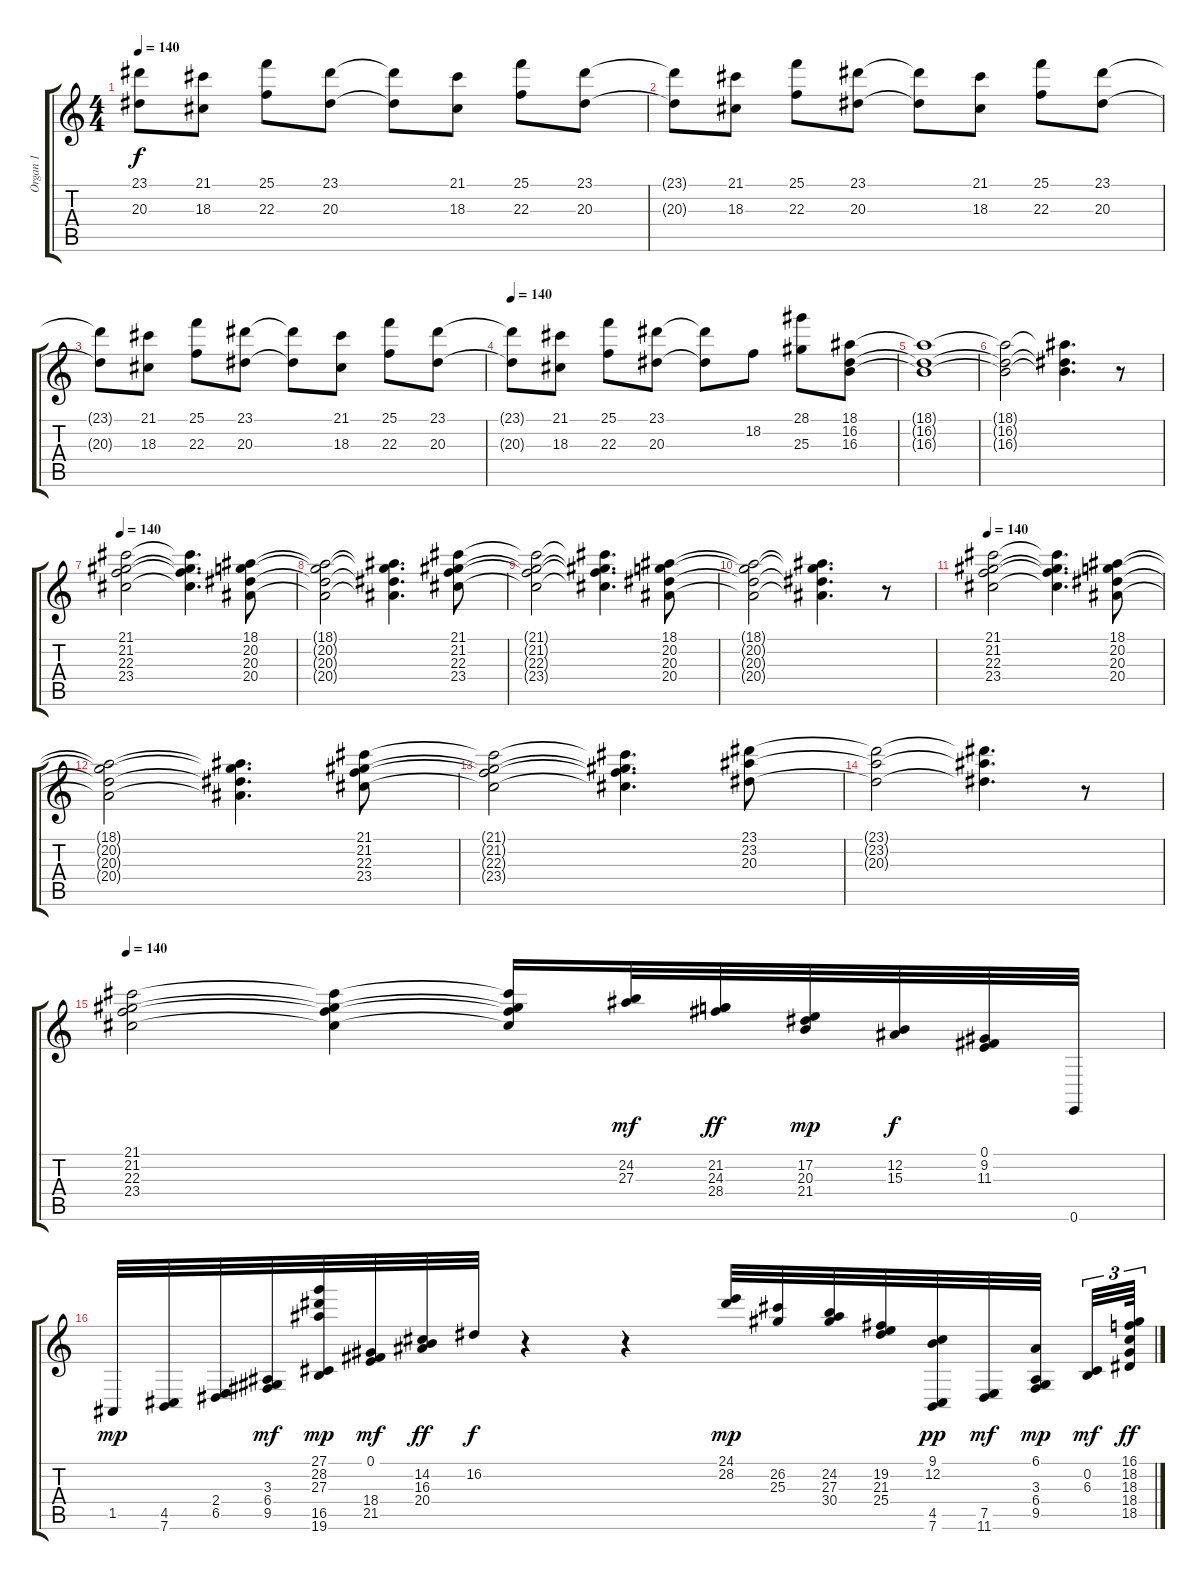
\track ("Organ 1" "Organ 1") {instrument rockorgan}
\staff {score tabs}
\tuning (E4 B3 G3 D3 A2 E2) {hide}
\ts (4 4)
\tempo 140
\clef g2
\ks c
(23.1{t} 20.3{t}).8{dy f} (21.1 18.3).8 (25.1 22.3).8 (23.1 20.3).8 (23.1{t} 20.3{t}).8 (21.1 18.3).8 (25.1 22.3).8 (23.1 20.3).8 |
(23.1{t} 20.3{t}).8 (21.1 18.3).8 (25.1 22.3).8 (23.1 20.3).8 (23.1{t} 20.3{t}).8 (21.1 18.3).8 (25.1 22.3).8 (23.1 20.3).8 |
(23.1{t} 20.3{t}).8 (21.1 18.3).8 (25.1 22.3).8 (23.1 20.3).8 (23.1{t} 20.3{t}).8 (21.1 18.3).8 (25.1 22.3).8 (23.1 20.3).8 |
\tempo 140
(23.1{t} 20.3{t}).8 (21.1 18.3).8 (25.1 22.3).8 (23.1 20.3).8 (23.1{t} 20.3{t}).8 18.2.8 (28.1 25.3).8 (18.1 16.2 16.3).8 |
(18.1{t} 16.2{t} 16.3{t}).1 |
(18.1{t} 16.2{t} 16.3{t}).2 (18.1{t} 16.2{t} 16.3{t}).4{d} r.8 |
\tempo 140
(21.1 21.2 22.3 23.4).2 (21.1{t} 21.2{t} 22.3{t} 23.4{t}).4{d} (18.1 20.2 20.3 20.4).8 |
(18.1{t} 20.2{t} 20.3{t} 20.4{t}).2 (18.1{t} 20.2{t} 20.3{t} 20.4{t}).4{d} (21.1 21.2 22.3 23.4).8 |
(21.1{t} 21.2{t} 22.3{t} 23.4{t}).2 (21.1{t} 21.2{t} 22.3{t} 23.4{t}).4{d} (18.1 20.2 20.3 20.4).8 |
(18.1{t} 20.2{t} 20.3{t} 20.4{t}).2 (18.1{t} 20.2{t} 20.3{t} 20.4{t}).4{d} r.8 |
\tempo 140
(21.1 21.2 22.3 23.4).2 (21.1{t} 21.2{t} 22.3{t} 23.4{t}).4{d} (18.1 20.2 20.3 20.4).8 |
(18.1{t} 20.2{t} 20.3{t} 20.4{t}).2 (18.1{t} 20.2{t} 20.3{t} 20.4{t}).4{d} (21.1 21.2 22.3 23.4).8 |
(21.1{t} 21.2{t} 22.3{t} 23.4{t}).2 (21.1{t} 21.2{t} 22.3{t} 23.4{t}).4{d} (23.1 23.2 20.3).8 |
(23.1{t} 23.2{t} 20.3{t}).2 (23.1{t} 23.2{t} 20.3{t}).4{d} r.8 |
\tempo 140
(21.1 21.2 22.3 23.4).2 (21.1{t} 21.2{t} 22.3{t} 23.4{t}).4 (21.1{t} 21.2{t} 22.3{t} 23.4{t}).16 (24.2 27.3).32{dy mf} (21.2 24.3 28.4).32{dy ff} (17.2 20.3 21.4).32{dy mp} (12.2 15.3).32{dy f} (0.1 9.2 11.3).32 0.6.32 |
1.5.32{dy mp} (4.5 7.6).32 (2.4 6.5).32 (3.3 6.4 9.5).32{dy mf} (27.1 28.2 27.3 16.5 19.6).32{dy mp} (0.1 18.4 21.5).32{dy mf} (14.2 16.3 20.4).32{dy ff} 16.2.32{dy f} r.4 r.4 (24.1 28.2).32{dy mp} (26.2 25.3).32 (24.2 27.3 30.4).32 (19.2 21.3 25.4).32 (9.1 12.2 4.5 7.6).32{dy pp} (7.5 11.6).32{dy mf} (6.1 3.3 6.4 9.5).32{dy mp} (0.2 6.3).32{tu (3 2) dy mf} (16.1 18.2 18.3 18.4 18.5).64{tu (3 2) dy ff}
